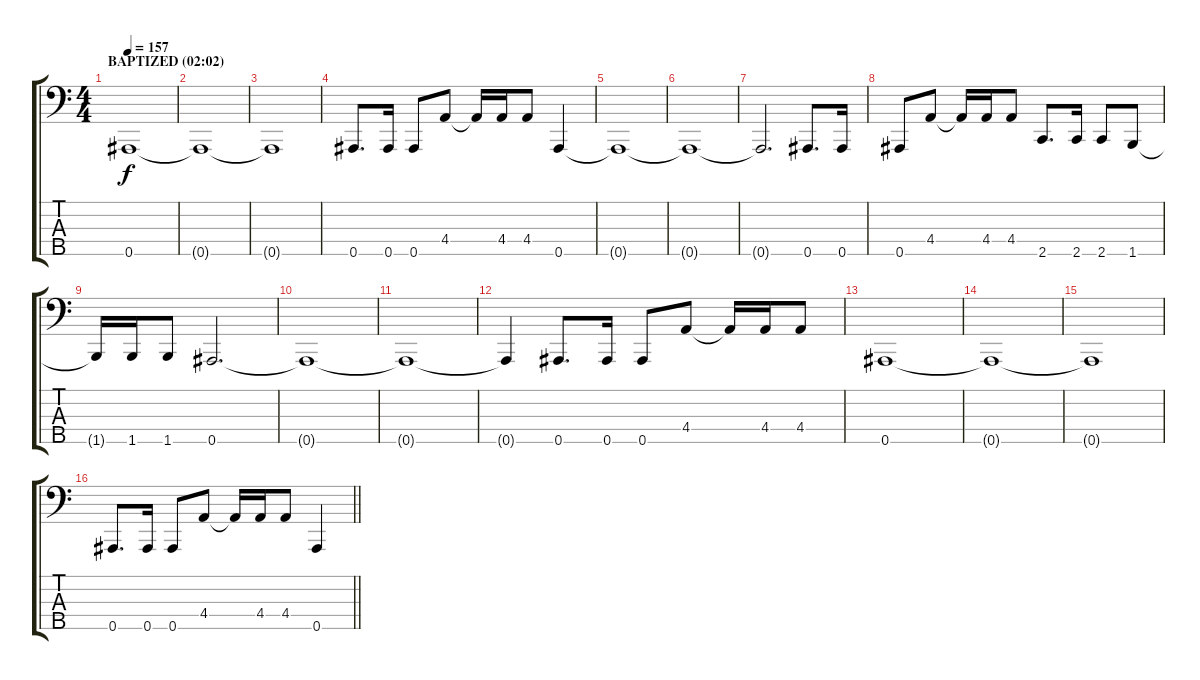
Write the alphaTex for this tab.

\track "" {instrument electricbasspick}
\staff {score tabs}
\tuning (Ab2 Eb2 Bb1 F1 Bb0) {hide}
\ts (4 4)
\section ("" "BAPTIZED (02:02)")
\tempo 157
\clef f4
\ks c
0.5.1{dy f} |
0.5{t}.1 |
0.5{t}.1 |
0.5.8{d} 0.5.16 0.5.8 4.4.8 4.4{t}.16 4.4.16 4.4.8 0.5.4 |
0.5{t}.1 |
0.5{t}.1 |
0.5{t}.2{d} 0.5.8{d} 0.5.16 |
0.5.8 4.4.8 4.4{t}.16 4.4.16 4.4.8 2.5.8{d} 2.5.16 2.5.8 1.5.8 |
1.5{t}.16 1.5.16 1.5.8 0.5.2{d} |
0.5{t}.1 |
0.5{t}.1 |
0.5{t}.4 0.5.8{d} 0.5.16 0.5.8 4.4.8 4.4{t}.16 4.4.16 4.4.8 |
0.5.1 |
0.5{t}.1 |
0.5{t}.1 |
\barLineRight lightlight
0.5.8{d} 0.5.16 0.5.8 4.4.8 4.4{t}.16 4.4.16 4.4.8 0.5.4
